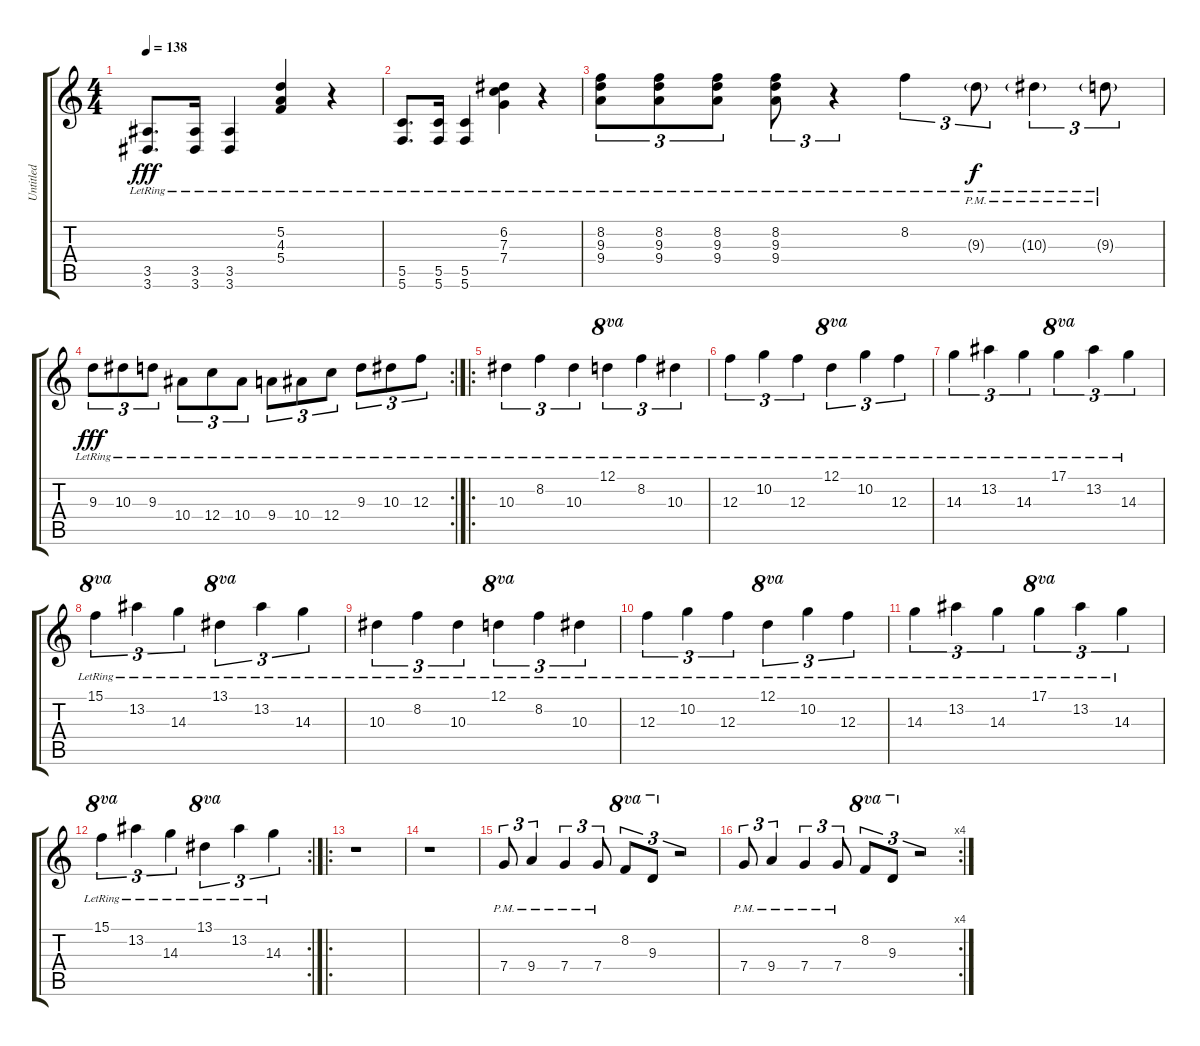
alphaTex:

\track ("Untitled" "Untitled") {instrument electricguitarjazz}
\staff {score tabs}
\tuning (D4 A3 F3 C3 G2 C2) {hide}
\ts (4 4)
\tempo 138
\clef g2
\ks c
(3.5{lr} 3.6{lr}).8{d dy fff} (3.5{lr} 3.6{lr}).16 (3.5{lr} 3.6{lr}).4 (5.2{lr} 4.3{lr} 5.4{lr}).4 r.4 |
(5.5{lr} 5.6{lr}).8{d} (5.5{lr} 5.6{lr}).16 (5.5{lr} 5.6{lr}).4 (6.2{lr} 7.3{lr} 7.4{lr}).4 r.4 |
(8.2{lr} 9.3{lr} 9.4{lr}).8{tu (3 2)} (8.2{lr} 9.3{lr} 9.4{lr}).8{tu (3 2)} (8.2{lr} 9.3{lr} 9.4{lr}).8{tu (3 2)} (8.2{lr} 9.3{lr} 9.4{lr}).8{tu (3 2)} r.4{tu (3 2)} 8.2{lr}.4{tu (3 2)} 9.3{g pm lr}.8{tu (3 2) dy f} 10.3{g pm lr}.4{tu (3 2)} 9.3{g pm lr}.8{tu (3 2)} |
\rc 2
9.3{lr}.8{tu (3 2) dy fff} 10.3{lr}.8{tu (3 2)} 9.3{lr}.8{tu (3 2)} 10.4{lr}.8{tu (3 2)} 12.4{lr}.8{tu (3 2)} 10.4{lr}.8{tu (3 2)} 9.4{lr}.8{tu (3 2)} 10.4{lr}.8{tu (3 2)} 12.4{lr}.8{tu (3 2)} 9.3{lr}.8{tu (3 2)} 10.3{lr}.8{tu (3 2)} 12.3{lr}.8{tu (3 2)} |
\ro
10.3{lr}.4{tu (3 2)} 8.2{lr}.4{tu (3 2)} 10.3{lr}.4{tu (3 2)} 12.1{lr}.4{tu (3 2) ot 8va} 8.2{lr}.4{tu (3 2)} 10.3{lr}.4{tu (3 2)} |
12.3{lr}.4{tu (3 2)} 10.2{lr}.4{tu (3 2)} 12.3{lr}.4{tu (3 2)} 12.1{lr}.4{tu (3 2) ot 8va} 10.2{lr}.4{tu (3 2)} 12.3{lr}.4{tu (3 2)} |
14.3{lr}.4{tu (3 2)} 13.2{lr}.4{tu (3 2)} 14.3{lr}.4{tu (3 2)} 17.1{lr}.4{tu (3 2) ot 8va} 13.2{lr}.4{tu (3 2)} 14.3{lr}.4{tu (3 2)} |
15.1{lr}.4{tu (3 2) ot 8va} 13.2{lr}.4{tu (3 2)} 14.3{lr}.4{tu (3 2)} 13.1{lr}.4{tu (3 2) ot 8va} 13.2{lr}.4{tu (3 2)} 14.3{lr}.4{tu (3 2)} |
10.3{lr}.4{tu (3 2)} 8.2{lr}.4{tu (3 2)} 10.3{lr}.4{tu (3 2)} 12.1{lr}.4{tu (3 2) ot 8va} 8.2{lr}.4{tu (3 2)} 10.3{lr}.4{tu (3 2)} |
12.3{lr}.4{tu (3 2)} 10.2{lr}.4{tu (3 2)} 12.3{lr}.4{tu (3 2)} 12.1{lr}.4{tu (3 2) ot 8va} 10.2{lr}.4{tu (3 2)} 12.3{lr}.4{tu (3 2)} |
14.3{lr}.4{tu (3 2)} 13.2{lr}.4{tu (3 2)} 14.3{lr}.4{tu (3 2)} 17.1{lr}.4{tu (3 2) ot 8va} 13.2{lr}.4{tu (3 2)} 14.3{lr}.4{tu (3 2)} |
\rc 2
15.1{lr}.4{tu (3 2) ot 8va} 13.2{lr}.4{tu (3 2)} 14.3{lr}.4{tu (3 2)} 13.1{lr}.4{tu (3 2) ot 8va} 13.2{lr}.4{tu (3 2)} 14.3{lr}.4{tu (3 2)} |
\ro
r.1 |
r.1 |
7.4{pm}.8{tu (3 2)} 9.4{pm}.4{tu (3 2)} 7.4{pm}.4{tu (3 2)} 7.4{pm}.8{tu (3 2)} 8.2.8{tu (3 2) ot 8va} 9.3.8{tu (3 2) ot 8va} r.2{tu (3 2)} |
\rc 4
7.4{pm}.8{tu (3 2)} 9.4{pm}.4{tu (3 2)} 7.4{pm}.4{tu (3 2)} 7.4{pm}.8{tu (3 2)} 8.2.8{tu (3 2) ot 8va} 9.3.8{tu (3 2) ot 8va} r.2{tu (3 2)}
